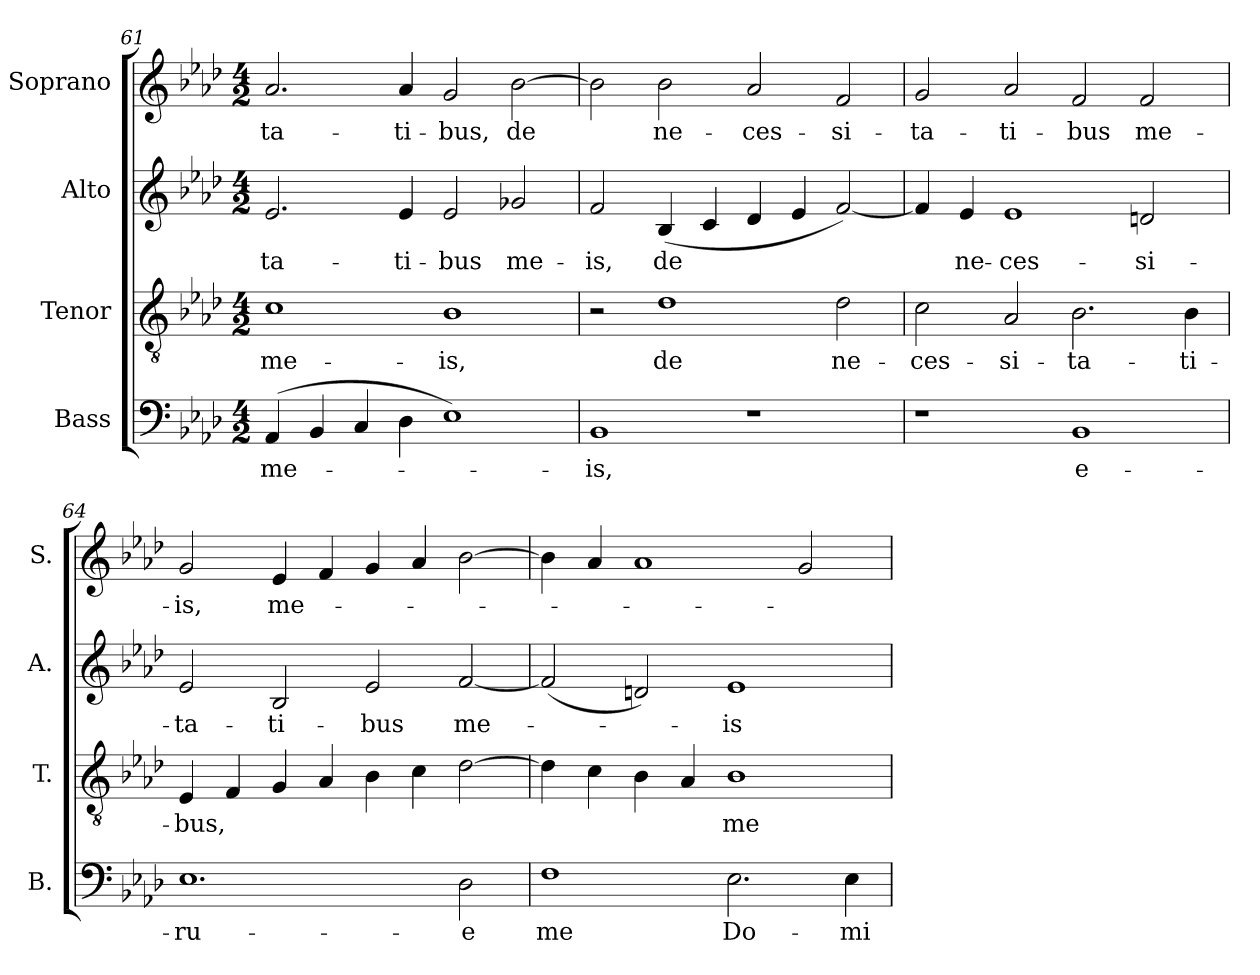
**kern	**text	**kern	**text	**kern	**text	**kern	**text
*part4	*part4	*part3	*part3	*part2	*part2	*part1	*part1
*staff4	*staff4	*staff3	*staff3	*staff2	*staff2	*staff1	*staff1
*I"Bass	*	*I"Tenor	*	*I"Alto	*	*I"Soprano	*
*I'B.	*	*I'T.	*	*I'A.	*	*I'S.	*
*clefF4	*	*clefGv2	*	*clefG2	*	*clefG2	*
*	*	*ITrd7c12	*	*	*	*	*
*k[b-e-a-d-]	*	*k[b-e-a-d-]	*	*k[b-e-a-d-]	*	*k[b-e-a-d-]	*
*A-:	*	*A-:	*	*A-:	*	*A-:	*
*M4/2	*	*M4/2	*	*M4/2	*	*M4/2	*
=61	=61	=61	=61	=61	=61	=61	=61
!	!LO:LY:b:color=#000000	!	!	!	!	!	!
!	!	!	!LO:LY:b:color=#000000	!	!	!	!
!	!	!	!	!	!LO:LY:b:color=#000000	!	!
!	!	!	!	!	!	!	!LO:LY:b:color=#000000
(4AA-i/	me-	1Ci	me-	2.e-i/	-ta-	2.a-i/	-ta-
4BB-i/	.	.	.	.	.	.	.
4Ci/	.	.	.	.	.	.	.
!	!	!	!	!	!LO:LY:b:color=#000000	!	!
!	!	!	!	!	!	!	!LO:LY:b:color=#000000
4D-i\	.	.	.	4e-i/	-ti-	4a-i/	-ti-
!	!	!	!LO:LY:b:color=#000000	!	!	!	!
!	!	!	!	!	!LO:LY:b:color=#000000	!	!
!	!	!	!	!	!	!	!LO:LY:b:color=#000000
1E-i)	.	1BB-i	-is,	2e-i/	-bus	2gi/	-bus,
!	!	!	!	!	!LO:LY:b:color=#000000	!	!
!	!	!	!	!	!	!	!LO:LY:b:color=#000000
.	.	.	.	2g-Xi/	me-	[2b-i\	de
=62	=62	=62	=62	=62	=62	=62	=62
!	!LO:LY:b:color=#000000	!	!	!	!	!	!
!	!	!	!	!	!LO:LY:b:color=#000000	!	!
1BB-i	-is,	2r	.	2fi/	-is,	2b-i\]	.
!	!	!	!LO:LY:b:color=#000000	!	!	!	!
!	!	!	!	!	!LO:LY:b:color=#000000	!	!
!	!	!	!	!	!	!	!LO:LY:b:color=#000000
.	.	1D-i	de	(4B-i/	de	2b-i\	ne-
.	.	.	.	4ci/	.	.	.
!	!	!	!	!	!	!	!LO:LY:b:color=#000000
1r	.	.	.	4d-i/	.	2a-i/	-ces-
.	.	.	.	4e-i/	.	.	.
!	!	!	!LO:LY:b:color=#000000	!	!	!	!
!	!	!	!	!	!	!	!LO:LY:b:color=#000000
.	.	2D-i\	ne-	[2fi/)	.	2fi/	-si-
=63	=63	=63	=63	=63	=63	=63	=63
!	!	!	!LO:LY:b:color=#000000	!	!	!	!
!	!	!	!	!	!	!	!LO:LY:b:color=#000000
1r	.	2Ci\	-ces-	4fi/]	.	2gi/	-ta-
!	!	!	!	!	!LO:LY:b:color=#000000	!	!
.	.	.	.	4e-i/	ne-	.	.
!	!	!	!LO:LY:b:color=#000000	!	!	!	!
!	!	!	!	!	!LO:LY:b:color=#000000	!	!
!	!	!	!	!	!	!	!LO:LY:b:color=#000000
.	.	2AA-i/	-si-	1e-i	-ces-	2a-i/	-ti-
!	!LO:LY:b:color=#000000	!	!	!	!	!	!
!	!	!	!LO:LY:b:color=#000000	!	!	!	!
!	!	!	!	!	!	!	!LO:LY:b:color=#000000
1BB-i	e-	2.BB-i\	-ta-	.	.	2fi/	-bus
!	!	!	!	!	!LO:LY:b:color=#000000	!	!
!	!	!	!	!	!	!	!LO:LY:b:color=#000000
.	.	.	.	2dni/	-si-	2fi/	me-
!	!	!	!LO:LY:b:color=#000000	!	!	!	!
.	.	4BB-i\	-ti-	.	.	.	.
=64	=64	=64	=64	=64	=64	=64	=64
!	!LO:LY:b:color=#000000	!	!	!	!	!	!
!	!	!	!LO:LY:b:color=#000000	!	!	!	!
!	!	!	!	!	!LO:LY:b:color=#000000	!	!
!	!	!	!	!	!	!	!LO:LY:b:color=#000000
1.E-i	-ru-	4EE-i/	-bus,	2e-i/	-ta-	2gi/	-is,
.	.	4FFi/	.	.	.	.	.
!	!	!	!	!	!LO:LY:b:color=#000000	!	!
!	!	!	!	!	!	!	!LO:LY:b:color=#000000
.	.	4GGi/	.	2B-i/	-ti-	4e-i/	me-
.	.	4AA-i/	.	.	.	4fi/	.
!	!	!	!	!	!LO:LY:b:color=#000000	!	!
.	.	4BB-i\	.	2e-i/	-bus	4gi/	.
.	.	4Ci\	.	.	.	4a-i/	.
!	!LO:LY:b:color=#000000	!	!	!	!	!	!
!	!	!	!	!	!LO:LY:b:color=#000000	!	!
2D-i\	-e	[2D-i\	.	[2fi/	me-	[2b-i\	.
!!LO:LB:g=z
=65	=65	=65	=65	=65	=65	=65	=65
!	!LO:LY:b:color=#000000	!	!	!	!	!	!
1Fi	me	4D-i\]	.	(2fi/]	.	4b-i\]	.
.	.	4Ci\	.	.	.	4a-i/	.
.	.	4BB-i\	.	2dni/)	.	1a-i	.
.	.	4AA-i/	.	.	.	.	.
!	!LO:LY:b:color=#000000	!	!	!	!	!	!
!	!	!	!LO:LY:b:color=#000000	!	!	!	!
!	!	!	!	!	!LO:LY:b:color=#000000	!	!
2.E-i\	Do-	1BB-i	me-	1e-i	-is	.	.
.	.	.	.	.	.	2gi/	.
!	!LO:LY:b:color=#000000	!	!	!	!	!	!
4E-i\	-mi-	.	.	.	.	.	.
=	=	=	=	=	=	=	=
*-	*-	*-	*-	*-	*-	*-	*-
